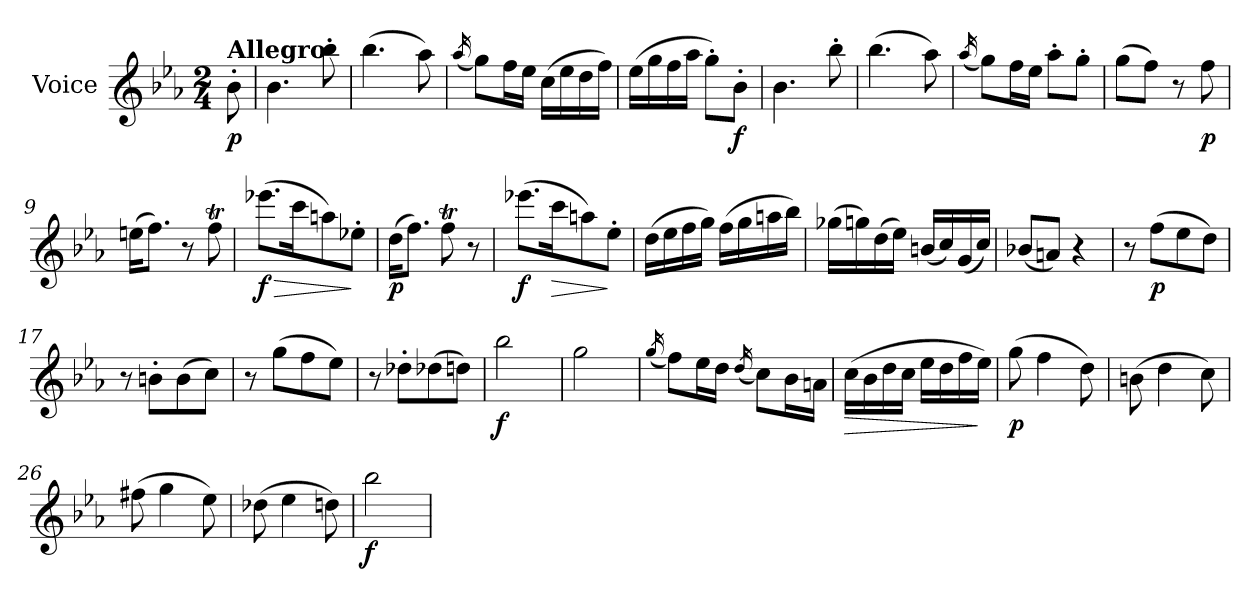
**kern	**dynam
*part1	*part1
*staff1	*staff1
*I"Voice	*
*clefG2	*
*k[b-e-a-]	*
*E-:	*
*M2/4	*
=	=
!LO:TX:a:B:t=Allegro	!
!	!LO:DY:b
8b-'>\	p
=1	=1
4.b-\	.
8bb-'>\	.
=2	=2
(>4.bb-\	.
8aa-\)	.
=3	=3
(<16qaa-/	.
8gg\L)	.
16ff\L	.
16ee-\JJ	.
(>16cc\LL	.
16ee-\	.
16dd\	.
16ff\JJ)	.
=4	=4
(>16ee-\LL	.
16gg\	.
16ff\	.
16aa-\JJ	.
8gg'>\L)	.
!	!LO:DY:b
8b-'>\J	f
=5	=5
4.b-\	.
8bb-'>\	.
=6	=6
(>4.bb-\	.
8aa-\)	.
!!LO:LB:g=z
=7	=7
(<16qaa-/	.
8gg\L)	.
16ff\L	.
16ee-\JJ	.
8aa-'>\L	.
8gg'>\J	.
=8	=8
(>8gg\L	.
8ff\J)	.
8r	.
!	!LO:DY:b
8ff\	p
=9	=9
(>16een\KL	.
8.ff\J)	.
8r	.
8ffT\	.
=10	=10
!	!LO:HP:b
!	!LO:DY:n=1:b
(>8.eee-X\L	> f
16ccc\k	.
8aan\)	.
8ee-X'>\J	]
=11	=11
!	!LO:DY:b
(>16dd\KL	p
8.ff\J)	.
8ffT\	.
8r	.
=12	=12
!	!LO:DY:b
(>8.eee-X\L	f
!	!LO:HP:b
16ccc\k	>
8aan\)	.
8ee-'>\J	]
!!LO:LB:g=z
=13	=13
(>16dd\LL	.
16ee-\	.
16ff\	.
16gg\JJ)	.
(>16ff\LL	.
16gg\	.
16aan\	.
16bb-\JJ)	.
=14	=14
(>16gg-Xi\LL	.
16gg\)	.
(>16dd\	.
16ee-\JJ)	.
(<16bn/LL	.
16cc/)	.
(<16g/	.
16cc/JJ)	.
=15	=15
(<8b-X/L	.
8an/J)	.
4r	.
=16	=16
8r	.
!	!LO:DY:b
(>8ff\L	p
8ee-\	.
8dd\J)	.
=17	=17
8r	.
8bn'>\L	.
(>8b\	.
8cc\J)	.
!!LO:LB:g=z
=18	=18
8r	.
(>8gg\L	.
8ff\	.
8ee-\J)	.
=19	=19
8r	.
8dd-X'>i\L	.
(>8dd-Xi\	.
8dd\J)	.
=20	=20
!	!LO:DY:b
2bb-\	f
=21	=21
2gg\	.
=22	=22
(<16qgg/	.
8ff\L)	.
16ee-\L	.
16dd\JJ	.
(<16qdd/	.
8cc\L)	.
16b-\L	.
16an\JJ	.
=23	=23
!	!LO:HP:b
(>16cc\LL	>
16b-\	.
16dd\	.
16cc\JJ	.
16ee-\LL	.
16dd\	.
16ff\	.
16ee-\JJ)	]
!!LO:LB:g=z
=24	=24
!	!LO:DY:b
(>8gg\	p
4ff\	.
8dd\)	.
=25	=25
(>8bn\	.
4dd\	.
8cc\)	.
=26	=26
(>8ff#X\	.
4gg\	.
8ee-\)	.
=27	=27
(>8dd-Xi\	.
4ee-\	.
8dd\)	.
=28	=28
!	!LO:DY:b
2bb-\	f
=	=
*-	*-
